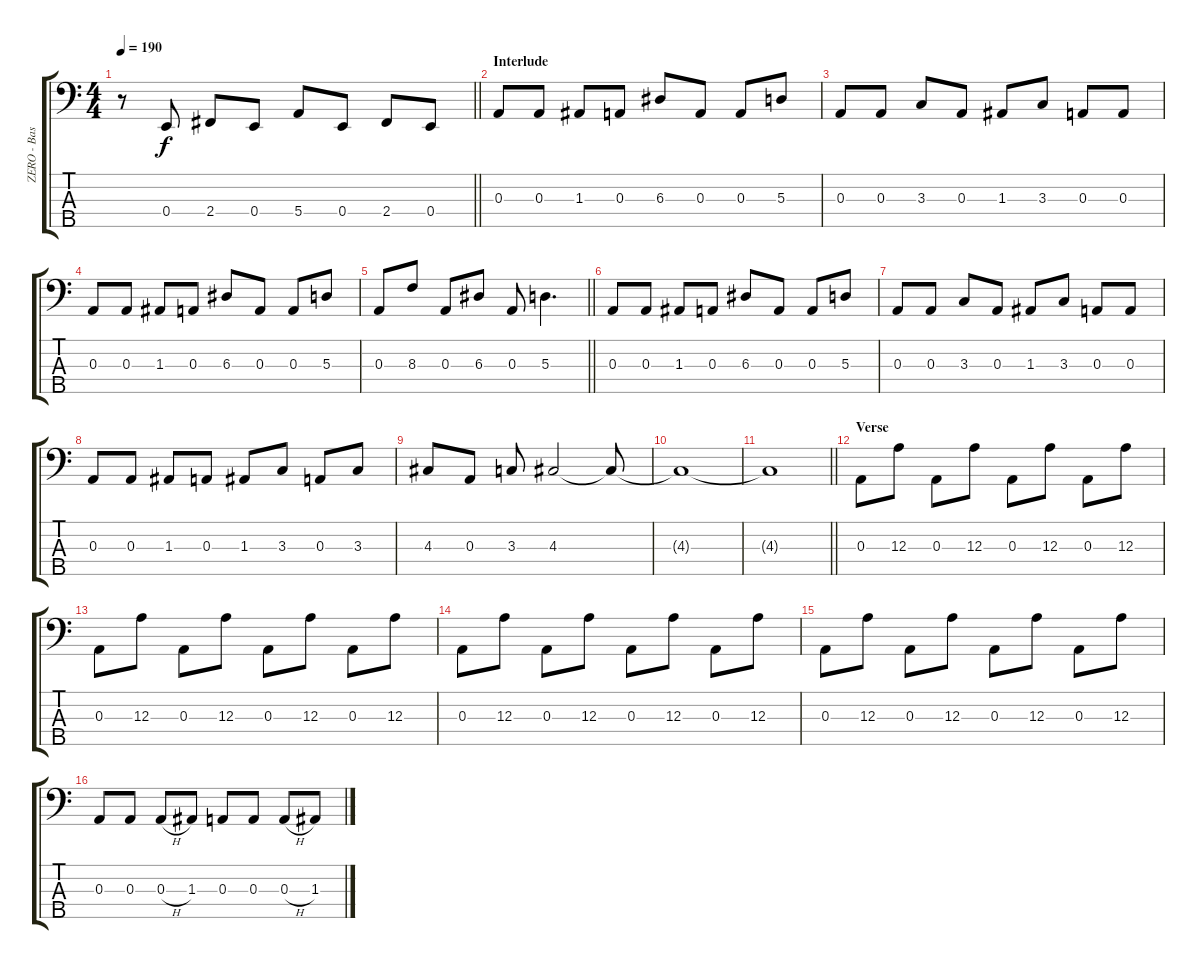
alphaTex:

\track ("ZERO - Bass" "ZERO - Bas") {instrument electricbasspick}
\staff {score tabs}
\tuning (G2 D2 A1 E1 B0) {hide}
\ts (4 4)
\tempo 190
\clef f4
\barLineRight lightlight
\ks c
r.8{dy f} 0.4.8 2.4.8 0.4.8 5.4.8 0.4.8 2.4.8 0.4.8 |
\section ("" "Interlude")
0.3.8 0.3.8 1.3.8 0.3.8 6.3.8 0.3.8 0.3.8 5.3.8 |
0.3.8 0.3.8 3.3.8 0.3.8 1.3.8 3.3.8 0.3.8 0.3.8 |
0.3.8 0.3.8 1.3.8 0.3.8 6.3.8 0.3.8 0.3.8 5.3.8 |
\barLineRight lightlight
0.3.8 8.3.8 0.3.8 6.3.8 0.3.8 5.3.4{d} |
\section ("" "")
0.3.8 0.3.8 1.3.8 0.3.8 6.3.8 0.3.8 0.3.8 5.3.8 |
0.3.8 0.3.8 3.3.8 0.3.8 1.3.8 3.3.8 0.3.8 0.3.8 |
0.3.8 0.3.8 1.3.8 0.3.8 1.3.8 3.3.8 0.3.8 3.3.8 |
4.3.8 0.3.8 3.3.8 4.3.2 4.3{t}.8 |
4.3{t}.1 |
\barLineRight lightlight
4.3{t}.1 |
\section ("" "Verse")
0.3.8 12.3.8 0.3.8 12.3.8 0.3.8 12.3.8 0.3.8 12.3.8 |
0.3.8 12.3.8 0.3.8 12.3.8 0.3.8 12.3.8 0.3.8 12.3.8 |
0.3.8 12.3.8 0.3.8 12.3.8 0.3.8 12.3.8 0.3.8 12.3.8 |
0.3.8 12.3.8 0.3.8 12.3.8 0.3.8 12.3.8 0.3.8 12.3.8 |
0.3.8 0.3.8 0.3{h}.8 1.3.8 0.3.8 0.3.8 0.3{h}.8 1.3.8
